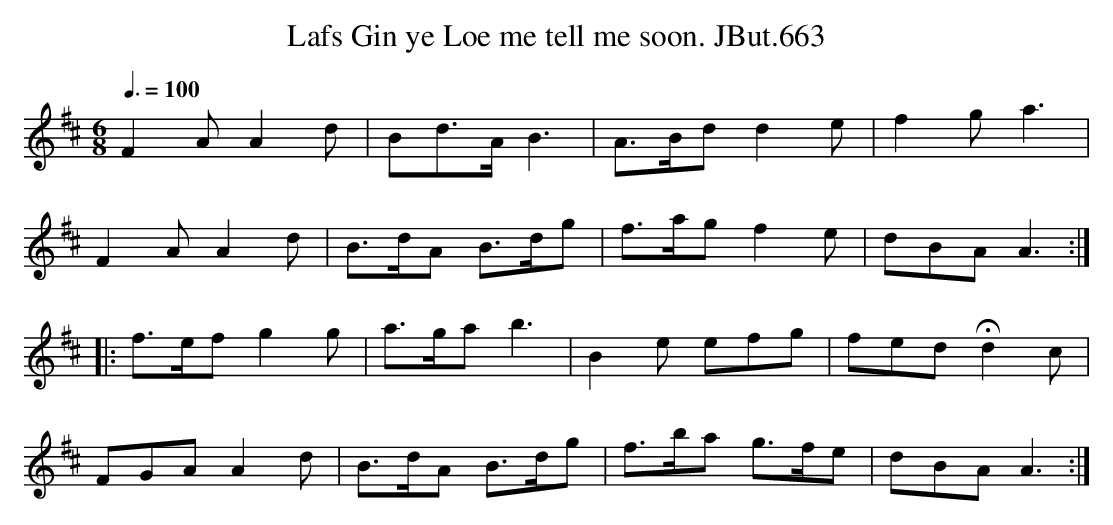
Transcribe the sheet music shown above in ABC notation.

X:1
T:Lafs Gin ye Loe me tell me soon. JBut.663
M:6/8
L:1/8
Q:3/8=100
K:D
F2AA2d|Bd>A B3|A>Bd d2e|f2ga3|
F2AA2d|B>dA B>dg|f>ag f2e|dBA A3:|
|:f>ef g2g|a>ga b3|B2e efg|fed Hd2c|
FGA A2d|B>dA B>dg|f>ba g>fe|dBA A3:|
